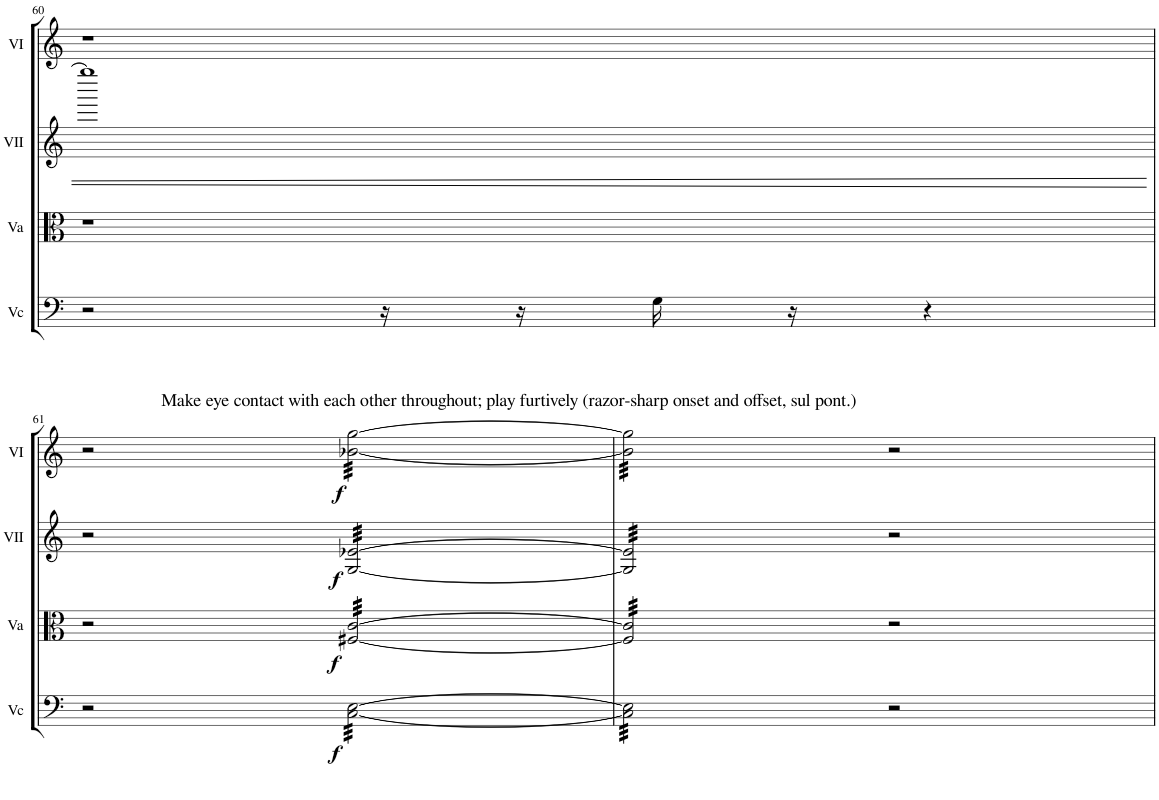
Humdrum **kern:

**kern	**dynam	**kern	**dynam	**kern	**dynam	**kern	**dynam
*part4	*part4	*part3	*part3	*part2	*part2	*part1	*part1
*staff4	*staff4	*staff3	*staff3	*staff2	*staff2	*staff1	*staff1
*I"Vc	*	*I"Va	*	*I"VII	*	*I"VI	*
*I'Vc	*	*I'Va	*	*I'VII	*	*I'VI	*
!!LO:PB:g=z
*clefF4	*	*clefC3	*	*clefG2	*	*clefG2	*
*k[]	*	*k[]	*	*k[]	*	*k[]	*
*M4/4	*	*M4/4	*	*M4/4	*	*M4/4	*
=60	=60	=60	=60	=60	=60	=60	=60
2r	.	1r	.	1gggg]	.	1r	.
16r	.	.	.	.	.	.	.
16r	.	.	.	.	.	.	.
16G\	.	.	.	.	.	.	.
16r	.	.	.	.	.	.	.
4r	.	.	.	.	.	.	.
!!LO:LB:g=z
=61	=61	=61	=61	=61	=61	=61	=61
!	!	!	!	!	!	!LO:TX:a:t=Make eye contact with each other throughout; play furtively (razor-sharp onset and offset, sul pont.)	!
2r	.	2r	.	2r	.	2r	.
!	!LO:DY:b	!	!LO:DY:b	!	!LO:DY:b	!	!LO:DY:b
*tremolo	*	*	*	*	*	*	*
*	*	*tremolo	*	*	*	*	*
*	*	*	*	*tremolo	*	*	*
*	*	*	*	*	*	*tremolo	*
[32C\ [32E\LLL	f	[32F#X/ [32c/LLL	f	[32G/ [32e-X/LLL	f	[32b-X\ [32gg\LLL	f
32C\ 32E\	.	32F#X/ 32c/	.	32G/ 32e-X/	.	32b-X\ 32gg\	.
32C\ 32E\	.	32F#X/ 32c/	.	32G/ 32e-X/	.	32b-X\ 32gg\	.
32C\ 32E\	.	32F#X/ 32c/	.	32G/ 32e-X/	.	32b-X\ 32gg\	.
32C\ 32E\	.	32F#X/ 32c/	.	32G/ 32e-X/	.	32b-X\ 32gg\	.
32C\ 32E\	.	32F#X/ 32c/	.	32G/ 32e-X/	.	32b-X\ 32gg\	.
32C\ 32E\	.	32F#X/ 32c/	.	32G/ 32e-X/	.	32b-X\ 32gg\	.
32C\ 32E\	.	32F#X/ 32c/	.	32G/ 32e-X/	.	32b-X\ 32gg\	.
32C\ 32E\	.	32F#X/ 32c/	.	32G/ 32e-X/	.	32b-X\ 32gg\	.
32C\ 32E\	.	32F#X/ 32c/	.	32G/ 32e-X/	.	32b-X\ 32gg\	.
32C\ 32E\	.	32F#X/ 32c/	.	32G/ 32e-X/	.	32b-X\ 32gg\	.
32C\ 32E\	.	32F#X/ 32c/	.	32G/ 32e-X/	.	32b-X\ 32gg\	.
32C\ 32E\	.	32F#X/ 32c/	.	32G/ 32e-X/	.	32b-X\ 32gg\	.
32C\ 32E\	.	32F#X/ 32c/	.	32G/ 32e-X/	.	32b-X\ 32gg\	.
32C\ 32E\	.	32F#X/ 32c/	.	32G/ 32e-X/	.	32b-X\ 32gg\	.
32C\ 32E\JJJ	.	32F#X/ 32c/JJJ	.	32G/ 32e-X/JJJ	.	32b-X\ 32gg\JJJ	.
=62	=62	=62	=62	=62	=62	=62	=62
32C\] 32E\]LLL	.	32F#/] 32c/]LLL	.	32G/] 32e-/]LLL	.	32b-\] 32gg\]LLL	.
32C\ 32E\	.	32F#/ 32c/	.	32G/ 32e-/	.	32b-\ 32gg\	.
32C\ 32E\	.	32F#/ 32c/	.	32G/ 32e-/	.	32b-\ 32gg\	.
32C\ 32E\	.	32F#/ 32c/	.	32G/ 32e-/	.	32b-\ 32gg\	.
32C\ 32E\	.	32F#/ 32c/	.	32G/ 32e-/	.	32b-\ 32gg\	.
32C\ 32E\	.	32F#/ 32c/	.	32G/ 32e-/	.	32b-\ 32gg\	.
32C\ 32E\	.	32F#/ 32c/	.	32G/ 32e-/	.	32b-\ 32gg\	.
32C\ 32E\	.	32F#/ 32c/	.	32G/ 32e-/	.	32b-\ 32gg\	.
32C\ 32E\	.	32F#/ 32c/	.	32G/ 32e-/	.	32b-\ 32gg\	.
32C\ 32E\	.	32F#/ 32c/	.	32G/ 32e-/	.	32b-\ 32gg\	.
32C\ 32E\	.	32F#/ 32c/	.	32G/ 32e-/	.	32b-\ 32gg\	.
32C\ 32E\	.	32F#/ 32c/	.	32G/ 32e-/	.	32b-\ 32gg\	.
32C\ 32E\	.	32F#/ 32c/	.	32G/ 32e-/	.	32b-\ 32gg\	.
32C\ 32E\	.	32F#/ 32c/	.	32G/ 32e-/	.	32b-\ 32gg\	.
32C\ 32E\	.	32F#/ 32c/	.	32G/ 32e-/	.	32b-\ 32gg\	.
32C\ 32E\JJJ	.	32F#/ 32c/JJJ	.	32G/ 32e-/JJJ	.	32b-\ 32gg\JJJ	.
*	*	*	*	*	*	*Xtremolo	*
*	*	*	*	*Xtremolo	*	*	*
*	*	*Xtremolo	*	*	*	*	*
*Xtremolo	*	*	*	*	*	*	*
2r	.	2r	.	2r	.	2r	.
=	=	=	=	=	=	=	=
*-	*-	*-	*-	*-	*-	*-	*-
